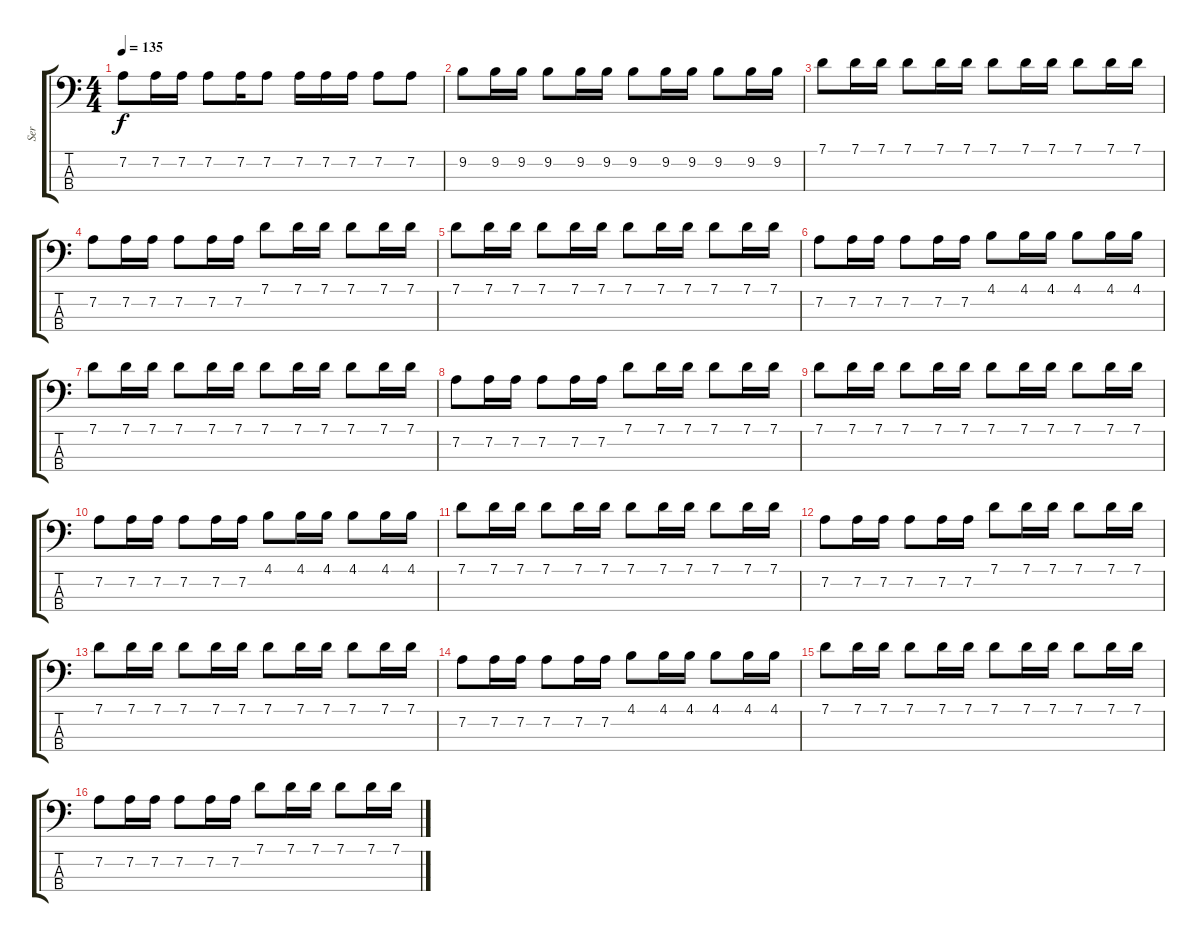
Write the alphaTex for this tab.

\track ("Ser" "Ser") {instrument synthbass2}
\staff {score tabs}
\tuning (G2 D2 A1 E1) {hide}
\ts (4 4)
\tempo 135
\clef f4
\ks c
7.2.8{dy f} 7.2.16 7.2.16 7.2.8 7.2.16 7.2.8 7.2.16 7.2.16 7.2.16 7.2.8 7.2.8 |
9.2.8 9.2.16 9.2.16 9.2.8 9.2.16 9.2.16 9.2.8 9.2.16 9.2.16 9.2.8 9.2.16 9.2.16 |
7.1.8 7.1.16 7.1.16 7.1.8 7.1.16 7.1.16 7.1.8 7.1.16 7.1.16 7.1.8 7.1.16 7.1.16 |
7.2.8 7.2.16 7.2.16 7.2.8 7.2.16 7.2.16 7.1.8 7.1.16 7.1.16 7.1.8 7.1.16 7.1.16 |
7.1.8 7.1.16 7.1.16 7.1.8 7.1.16 7.1.16 7.1.8 7.1.16 7.1.16 7.1.8 7.1.16 7.1.16 |
7.2.8 7.2.16 7.2.16 7.2.8 7.2.16 7.2.16 4.1.8 4.1.16 4.1.16 4.1.8 4.1.16 4.1.16 |
7.1.8 7.1.16 7.1.16 7.1.8 7.1.16 7.1.16 7.1.8 7.1.16 7.1.16 7.1.8 7.1.16 7.1.16 |
7.2.8 7.2.16 7.2.16 7.2.8 7.2.16 7.2.16 7.1.8 7.1.16 7.1.16 7.1.8 7.1.16 7.1.16 |
7.1.8 7.1.16 7.1.16 7.1.8 7.1.16 7.1.16 7.1.8 7.1.16 7.1.16 7.1.8 7.1.16 7.1.16 |
7.2.8 7.2.16 7.2.16 7.2.8 7.2.16 7.2.16 4.1.8 4.1.16 4.1.16 4.1.8 4.1.16 4.1.16 |
7.1.8 7.1.16 7.1.16 7.1.8 7.1.16 7.1.16 7.1.8 7.1.16 7.1.16 7.1.8 7.1.16 7.1.16 |
7.2.8 7.2.16 7.2.16 7.2.8 7.2.16 7.2.16 7.1.8 7.1.16 7.1.16 7.1.8 7.1.16 7.1.16 |
7.1.8 7.1.16 7.1.16 7.1.8 7.1.16 7.1.16 7.1.8 7.1.16 7.1.16 7.1.8 7.1.16 7.1.16 |
7.2.8 7.2.16 7.2.16 7.2.8 7.2.16 7.2.16 4.1.8 4.1.16 4.1.16 4.1.8 4.1.16 4.1.16 |
7.1.8 7.1.16 7.1.16 7.1.8 7.1.16 7.1.16 7.1.8 7.1.16 7.1.16 7.1.8 7.1.16 7.1.16 |
7.2.8 7.2.16 7.2.16 7.2.8 7.2.16 7.2.16 7.1.8 7.1.16 7.1.16 7.1.8 7.1.16 7.1.16
